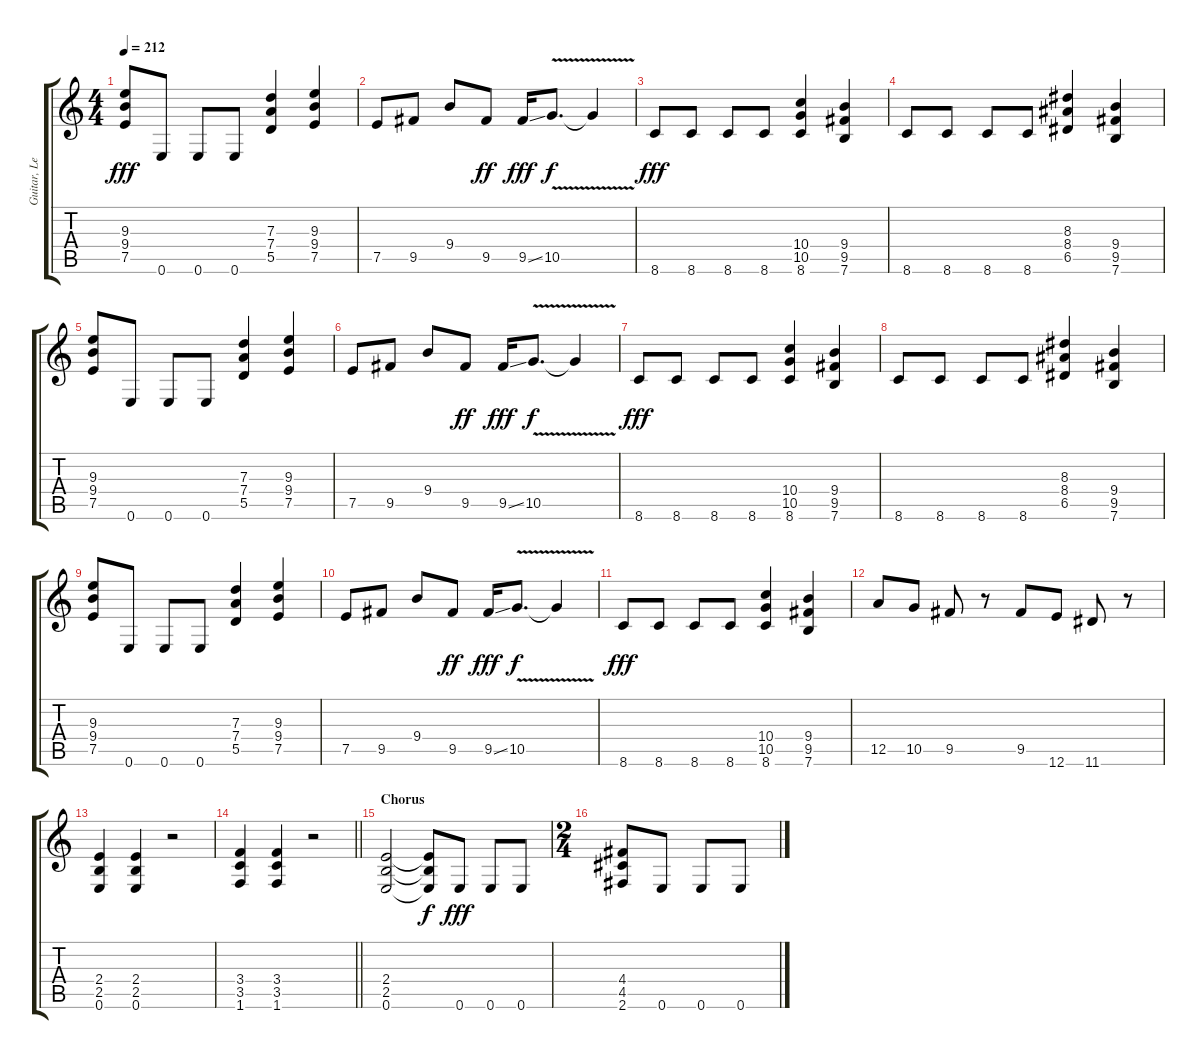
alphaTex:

\track ("Guitar, Lead (Hammet)" "Guitar, Le") {instrument distortionguitar}
\staff {score tabs}
\tuning (E4 B3 G3 D3 A2 E2) {hide}
\ts (4 4)
\tempo 212
\clef g2
\ks c
(9.3 9.4 7.5).8{dy fff} 0.6.8 0.6.8 0.6.8 (7.3 7.4 5.5).4 (9.3 9.4 7.5).4 |
7.5.8 9.5.8 9.4.8 9.5.8{dy ff} 9.5{ss}.16{dy fff} 10.5{v}.8{d dy f} 10.5{t}.4 |
8.6.8{dy fff} 8.6.8 8.6.8 8.6.8 (10.4 10.5 8.6).4 (9.4 9.5 7.6).4 |
8.6.8 8.6.8 8.6.8 8.6.8 (8.3 8.4 6.5).4 (9.4 9.5 7.6).4 |
(9.3 9.4 7.5).8 0.6.8 0.6.8 0.6.8 (7.3 7.4 5.5).4 (9.3 9.4 7.5).4 |
7.5.8 9.5.8 9.4.8 9.5.8{dy ff} 9.5{ss}.16{dy fff} 10.5{v}.8{d dy f} 10.5{t}.4 |
8.6.8{dy fff} 8.6.8 8.6.8 8.6.8 (10.4 10.5 8.6).4 (9.4 9.5 7.6).4 |
8.6.8 8.6.8 8.6.8 8.6.8 (8.3 8.4 6.5).4 (9.4 9.5 7.6).4 |
(9.3 9.4 7.5).8 0.6.8 0.6.8 0.6.8 (7.3 7.4 5.5).4 (9.3 9.4 7.5).4 |
7.5.8 9.5.8 9.4.8 9.5.8{dy ff} 9.5{ss}.16{dy fff} 10.5{v}.8{d dy f} 10.5{t}.4 |
8.6.8{dy fff} 8.6.8 8.6.8 8.6.8 (10.4 10.5 8.6).4 (9.4 9.5 7.6).4 |
12.5.8 10.5.8 9.5.8 r.8 9.5.8 12.6.8 11.6.8 r.8 |
(2.4 2.5 0.6).4 (2.4 2.5 0.6).4 r.2 |
\barLineRight lightlight
(3.4 3.5 1.6).4 (3.4 3.5 1.6).4 r.2 |
\section ("" "Chorus")
(2.4 2.5 0.6).2 (2.4{t} 2.5{t} 0.6{t}).8{dy f} 0.6.8{dy fff} 0.6.8 0.6.8 |
\ts (2 4)
(4.4 4.5 2.6).8 0.6.8 0.6.8 0.6.8
